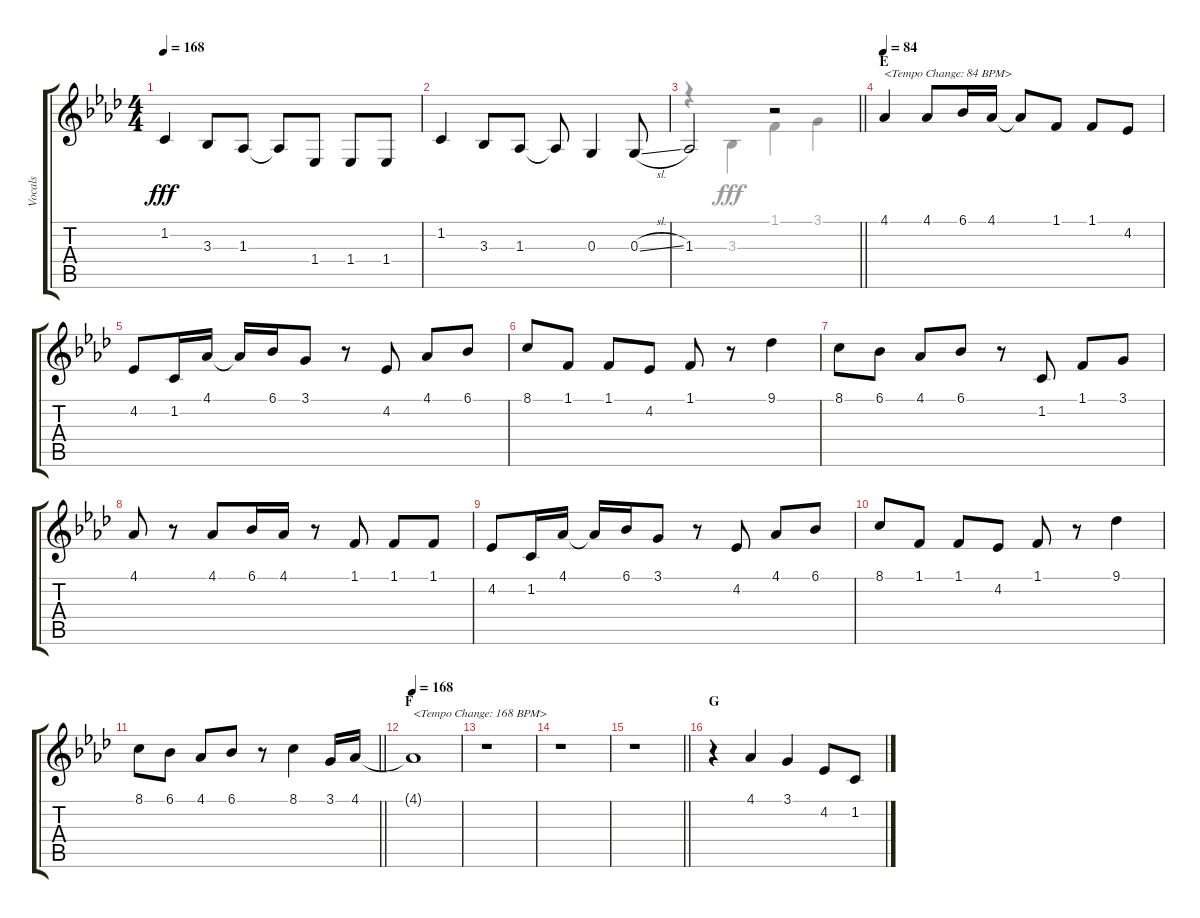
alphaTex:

\track ("Vocals" "Vocals") {instrument voiceoohs}
\staff {score tabs}
\tuning (E4 B3 G3 D3 A2 E2) {hide}
\voice
\ts (4 4)
\tempo 168
\clef g2
\ks ab
1.2.4{dy fff} 3.3.8 1.3.8 1.3{t}.8 1.4.8 1.4.8 1.4.8 |
1.2.4 3.3.8 1.3.8 1.3{t}.8 0.3.4 0.3{sl}.8 |
\barLineRight lightlight
1.3.2 r.2 |
\section ("" "E")
\tempo 84
4.1.4{txt "<Tempo Change: 84 BPM>"} 4.1.8 6.1.16 4.1.16 4.1{t}.8 1.1.8 1.1.8 4.2.8 |
4.2.8 1.2.16 4.1.16 4.1{t}.16 6.1.16 3.1.8 r.8 4.2.8 4.1.8 6.1.8 |
8.1.8 1.1.8 1.1.8 4.2.8 1.1.8 r.8 9.1.4 |
8.1.8 6.1.8 4.1.8 6.1.8 r.8 1.2.8 1.1.8 3.1.8 |
4.1.8 r.8 4.1.8 6.1.16 4.1.16 r.8 1.1.8 1.1.8 1.1.8 |
4.2.8 1.2.16 4.1.16 4.1{t}.16 6.1.16 3.1.8 r.8 4.2.8 4.1.8 6.1.8 |
8.1.8 1.1.8 1.1.8 4.2.8 1.1.8 r.8 9.1.4 |
\barLineRight lightlight
8.1.8 6.1.8 4.1.8 6.1.8 r.8 8.1.4 3.1.16 4.1.16 |
\section ("" "F")
\tempo 168
4.1{t}.1{txt "<Tempo Change: 168 BPM>"} |
r.1 |
r.1 |
\barLineRight lightlight
r.1 |
\section ("" "G")
r.4 4.1.4 3.1.4 4.2.8 1.2.8
\voice
\clef g2
\ottava regular
\simile none
\ks ab
|
|
\barLineRight lightlight
r.4 3.3.4 1.1.4 3.1.4 |
|
|
|
|
|
|
|
\barLineRight lightlight
|
|
|
|
\barLineRight lightlight
|
